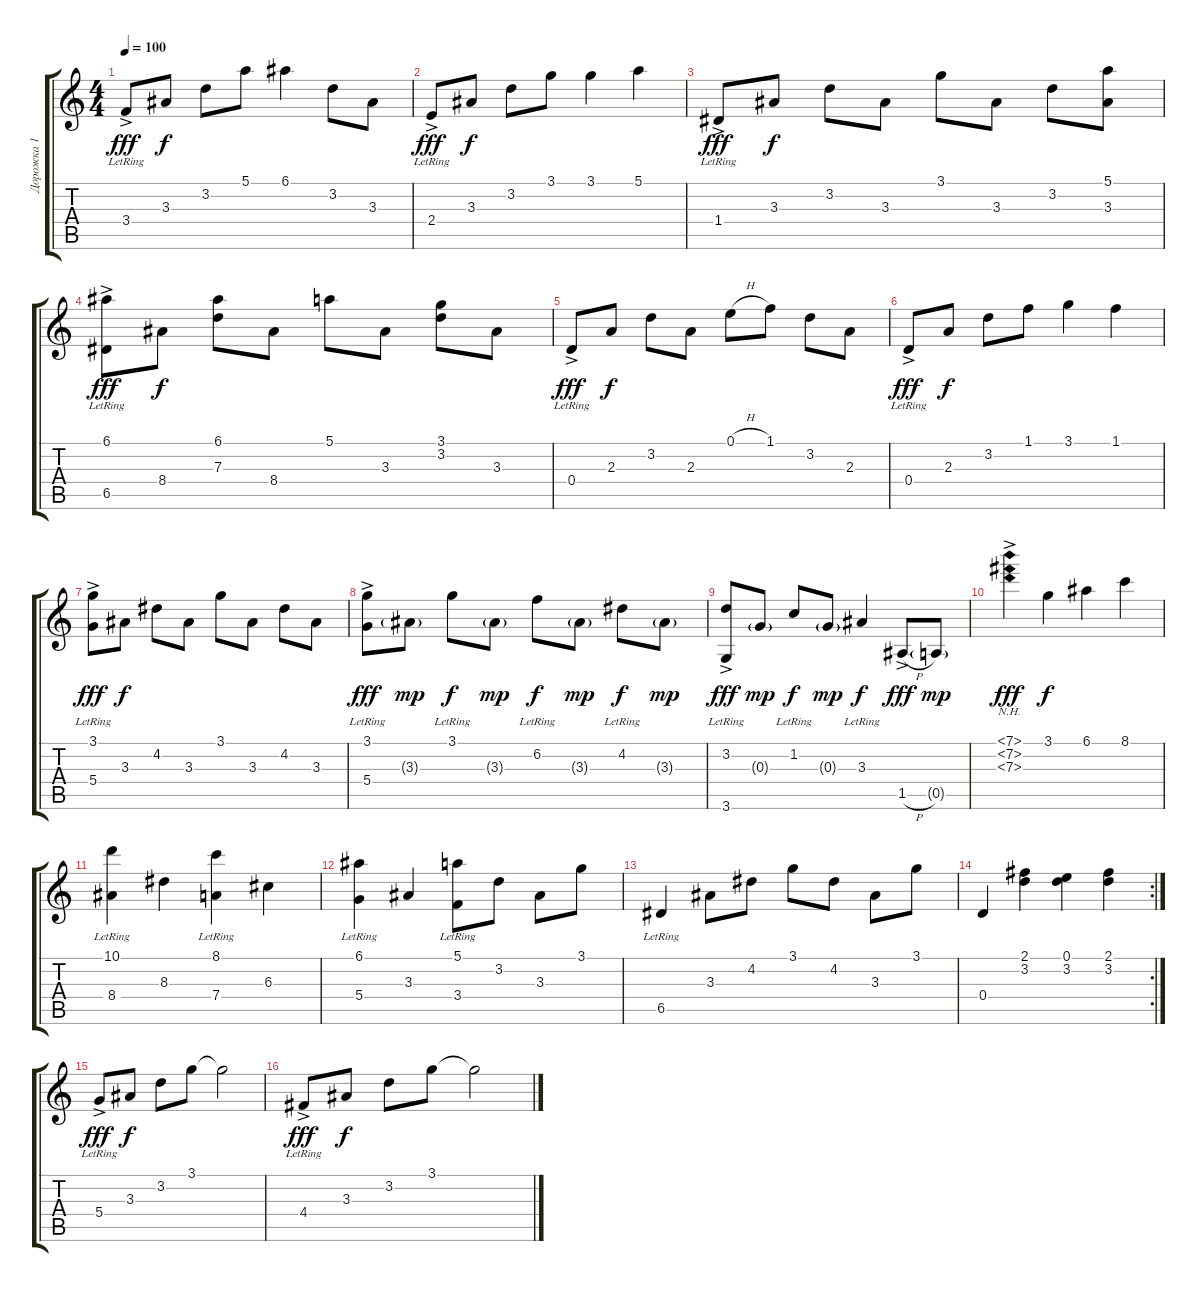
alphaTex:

\track ("Дорожка 1" "Дорожка 1") {instrument acousticguitarnylon}
\staff {score tabs}
\tuning (E4 B3 G3 D3 A2 E2) {hide}
\ts (4 4)
\tempo 100
\clef g2
\ks c
3.4{ac lr}.8{dy fff} 3.3.8{dy f} 3.2.8 5.1.8 6.1.4 3.2.8 3.3.8 |
2.4{ac lr}.8{dy fff} 3.3.8{dy f} 3.2.8 3.1.8 3.1.4 5.1.4 |
1.4{ac lr}.8{dy fff} 3.3.8{dy f} 3.2.8 3.3.8 3.1.8 3.3.8 3.2.8 (5.1 3.3).8 |
(6.1 6.5{ac lr}).8{dy fff} 8.4.8{dy f} (6.1 7.3).8 8.4.8 5.1.8 3.3.8 (3.1 3.2).8 3.3.8 |
0.4{ac lr}.8{dy fff} 2.3.8{dy f} 3.2.8 2.3.8 0.1{h}.8 1.1.8 3.2.8 2.3.8 |
0.4{ac lr}.8{dy fff} 2.3.8{dy f} 3.2.8 1.1.8 3.1.4 1.1.4 |
(3.1 5.4{ac lr}).8{dy fff} 3.3.8{dy f} 4.2.8 3.3.8 3.1.8 3.3.8 4.2.8 3.3.8 |
(3.1{lr} 5.4{ac lr}).8{dy fff} 3.3{g}.8{dy mp} 3.1{lr}.8{dy f} 3.3{g}.8{dy mp} 6.2{lr}.8{dy f} 3.3{g}.8{dy mp} 4.2{lr}.8{dy f} 3.3{g}.8{dy mp} |
(3.2{lr} 3.6{ac lr}).8{dy fff} 0.3{g}.8{dy mp} 1.2{lr}.8{dy f} 0.3{g}.8{dy mp} 3.3{lr}.4{dy f} 1.5{h ac}.8{dy fff} 0.5{g}.8{dy mp} |
(7.1{nh ac} 7.2{nh ac} 7.3{nh ac}).4{dy fff} 3.1.4{dy f} 6.1.4 8.1.4 |
(10.1 8.4{lr}).4 8.3.4 (8.1 7.4{lr}).4 6.3.4 |
(6.1 5.4{lr}).4 3.3.4 (5.1 3.4{lr}).8 3.2.8 3.3.8 3.1.8 |
6.5{lr}.4 3.3.8 4.2.8 3.1.8 4.2.8 3.3.8 3.1.8 |
\rc 2
0.4.4 (2.1 3.2).4 (0.1 3.2).4 (2.1 3.2).4 |
5.4{ac lr}.8{dy fff} 3.3.8{dy f} 3.2.8 3.1.8 3.1{t}.2 |
4.4{ac lr}.8{dy fff} 3.3.8{dy f} 3.2.8 3.1.8 3.1{t}.2
